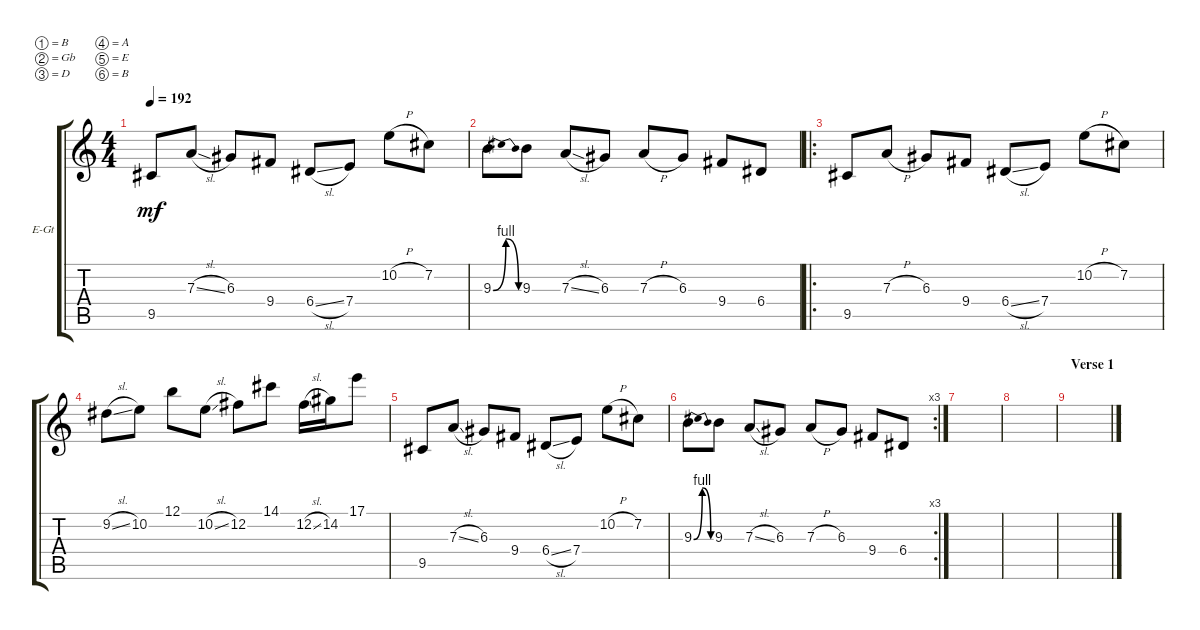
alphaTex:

\bracketExtendMode groupsimilarinstruments
\firstSystemTrackNameOrientation horizontal
\otherSystemsTrackNameOrientation horizontal
\track ("Electric Guitar" "E-Gt") {instrument overdrivenguitar}
\staff {score tabs}
\tuning (B3 Gb3 D3 A2 E2 B1)
\ts (4 4)
\tempo 192
\clef g2
\ks c
9.5.8{dy mf} 7.3{sl}.8 6.3.8 9.4.8 6.4{sl}.8 7.4.8 10.2{h}.8 7.2.8 |
9.3{be (bendrelease 0 0 10.2 4 20.4 4 30 0)}.8 9.3.8 7.3{sl}.8 6.3.8 7.3{h}.8 6.3.8 9.4.8 6.4.8 |
\ro
9.5.8 7.3{h}.8 6.3.8 9.4.8 6.4{sl}.8 7.4.8 10.2{h}.8 7.2.8 |
9.2{sl}.8 10.2.8 12.1.8 10.2{sl}.8 12.2.8 14.1.8 12.2{sl}.16 14.2.16 17.1.8 |
9.5.8 7.3{sl}.8 6.3.8 9.4.8 6.4{sl}.8 7.4.8 10.2{h}.8 7.2.8 |
\rc 3
9.3{be (bendrelease 0 0 10.2 4 20.4 4 30 0)}.8 9.3.8 7.3{sl}.8 6.3.8 7.3{h}.8 6.3.8 9.4.8 6.4.8 |
|
|
\section ("" "Verse 1")
